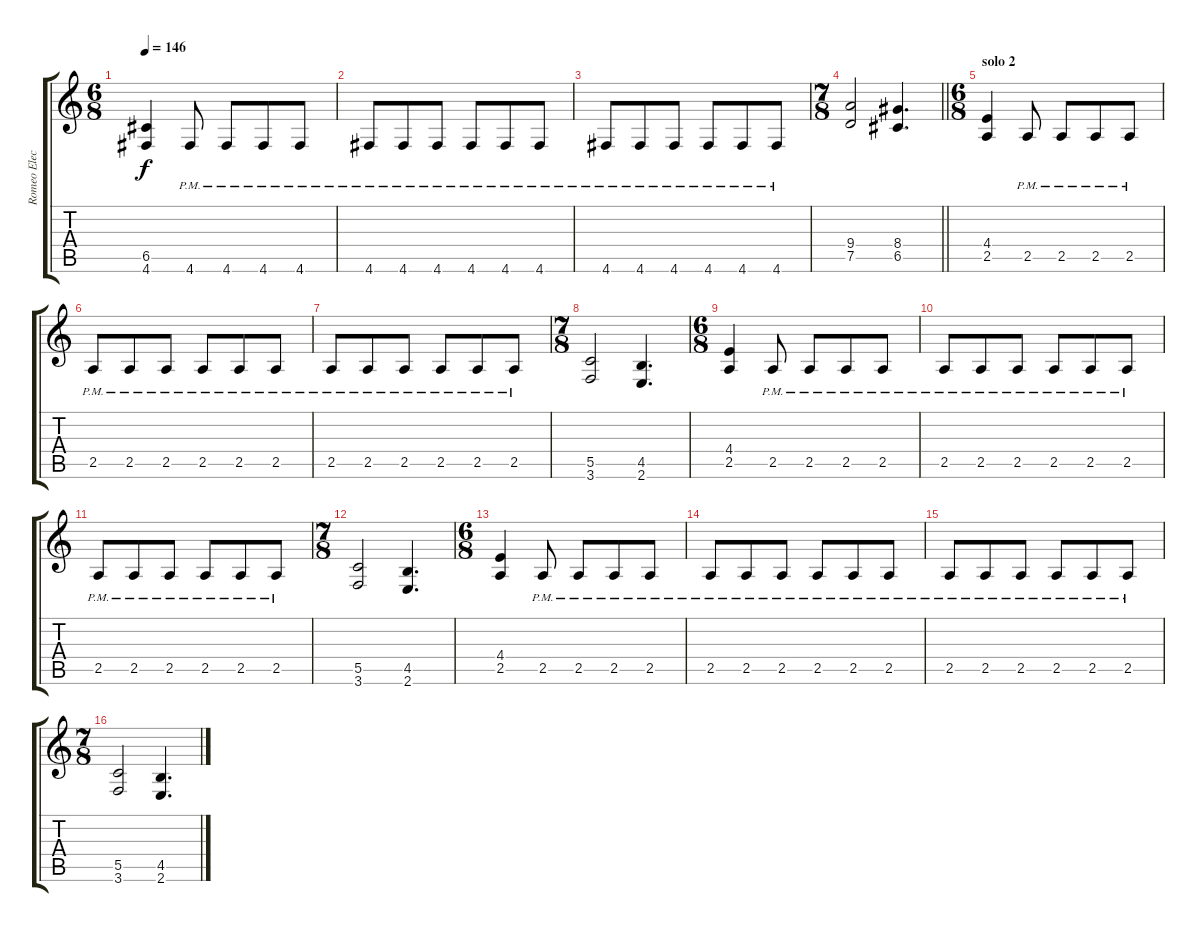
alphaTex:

\track ("Romeo Electric" "Romeo Elec") {instrument distortionguitar}
\staff {score tabs}
\tuning (D4 A3 F3 C3 G2 D2) {hide}
\ts (6 8)
\tempo 146
\clef g2
\ks c
(6.5 4.6).4{dy f} 4.6{pm}.8 4.6{pm}.8 4.6{pm}.8 4.6{pm}.8 |
4.6{pm}.8 4.6{pm}.8 4.6{pm}.8 4.6{pm}.8 4.6{pm}.8 4.6{pm}.8 |
4.6{pm}.8 4.6{pm}.8 4.6{pm}.8 4.6{pm}.8 4.6{pm}.8 4.6{pm}.8 |
\ts (7 8)
\barLineRight lightlight
(9.4 7.5).2 (8.4 6.5).4{d} |
\ts (6 8)
\section ("" "solo 2")
(4.4 2.5).4 2.5{pm}.8 2.5{pm}.8 2.5{pm}.8 2.5{pm}.8 |
2.5{pm}.8 2.5{pm}.8 2.5{pm}.8 2.5{pm}.8 2.5{pm}.8 2.5{pm}.8 |
2.5{pm}.8 2.5{pm}.8 2.5{pm}.8 2.5{pm}.8 2.5{pm}.8 2.5{pm}.8 |
\ts (7 8)
(5.5 3.6).2 (4.5 2.6).4{d} |
\ts (6 8)
(4.4 2.5).4 2.5{pm}.8 2.5{pm}.8 2.5{pm}.8 2.5{pm}.8 |
2.5{pm}.8 2.5{pm}.8 2.5{pm}.8 2.5{pm}.8 2.5{pm}.8 2.5{pm}.8 |
2.5{pm}.8 2.5{pm}.8 2.5{pm}.8 2.5{pm}.8 2.5{pm}.8 2.5{pm}.8 |
\ts (7 8)
(5.5 3.6).2 (4.5 2.6).4{d} |
\ts (6 8)
(4.4 2.5).4 2.5{pm}.8 2.5{pm}.8 2.5{pm}.8 2.5{pm}.8 |
2.5{pm}.8 2.5{pm}.8 2.5{pm}.8 2.5{pm}.8 2.5{pm}.8 2.5{pm}.8 |
2.5{pm}.8 2.5{pm}.8 2.5{pm}.8 2.5{pm}.8 2.5{pm}.8 2.5{pm}.8 |
\ts (7 8)
(5.5 3.6).2 (4.5 2.6).4{d}
